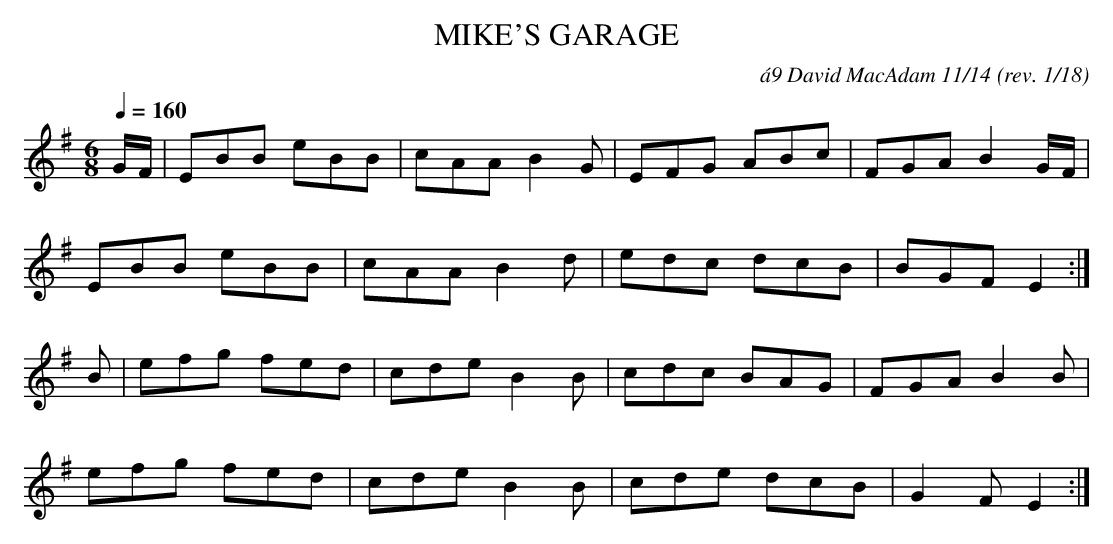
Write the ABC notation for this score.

X:1
T:MIKE'S GARAGE
C:\'a9 David MacAdam 11/14 (rev. 1/18)
L:1/8
M:6/8
Q:1/4=160
K:Em
G/F/|EBB eBB|cAA B2G|EFG ABc|FGA B2 G/F/|
EBB eBB|cAA B2d|edc dcB|BGF E2 :|
B|efg fed|cde B2 B|cdc BAG|FGA B2 B |
efg fed|cde B2 B|cde dcB|G2 F E2 :|
